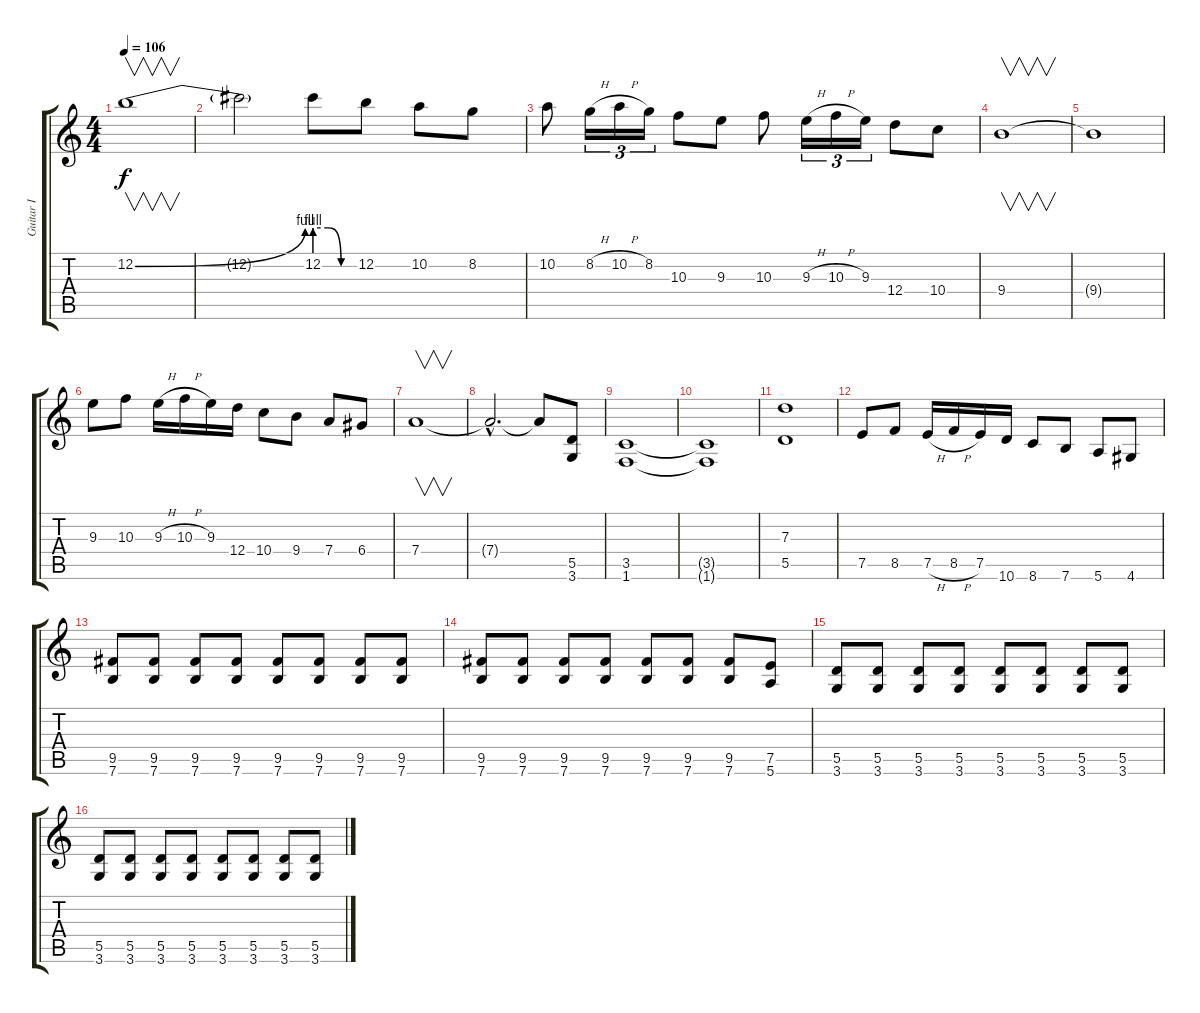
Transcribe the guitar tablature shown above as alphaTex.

\track ("Guitar I" "Guitar I") {instrument distortionguitar}
\staff {score tabs}
\tuning (E4 B3 G3 D3 A2 E2) {hide}
\ts (4 4)
\tempo 106
\clef g2
\ks c
12.2{be (bend 0 0 60 4)}.1{v dy f instrument distortionguitar} |
12.2{t}.2 12.2{be (custom 0 4 20 4 40 0 60 0)}.8 12.2.8 10.2.8 8.2.8 |
10.2.8 8.2{h}.16{tu (3 2)} 10.2{h}.16{tu (3 2)} 8.2.16{tu (3 2)} 10.3.8 9.3.8 10.3.8 9.3{h}.16{tu (3 2)} 10.3{h}.16{tu (3 2)} 9.3.16{tu (3 2)} 12.4.8 10.4.8 |
9.4.1{v} |
9.4{t}.1 |
9.3.8 10.3.8 9.3{h}.16 10.3{h}.16 9.3.16 12.4.16 10.4.8 9.4.8 7.4.8 6.4.8 |
7.4.1{v} |
7.4{hac t}.2{d} 7.4{t}.8 (5.5 3.6).8 |
(3.5 1.6).1 |
(3.5{t} 1.6{t}).1 |
(7.3 5.5).1 |
7.5.8 8.5.8 7.5{h}.16 8.5{h}.16 7.5.16 10.6.16 8.6.8 7.6.8 5.6.8 4.6.8 |
(9.5 7.6).8 (9.5 7.6).8 (9.5 7.6).8 (9.5 7.6).8 (9.5 7.6).8 (9.5 7.6).8 (9.5 7.6).8 (9.5 7.6).8 |
(9.5 7.6).8 (9.5 7.6).8 (9.5 7.6).8 (9.5 7.6).8 (9.5 7.6).8 (9.5 7.6).8 (9.5 7.6).8 (7.5 5.6).8 |
(5.5 3.6).8 (5.5 3.6).8 (5.5 3.6).8 (5.5 3.6).8 (5.5 3.6).8 (5.5 3.6).8 (5.5 3.6).8 (5.5 3.6).8 |
(5.5 3.6).8 (5.5 3.6).8 (5.5 3.6).8 (5.5 3.6).8 (5.5 3.6).8 (5.5 3.6).8 (5.5 3.6).8 (5.5 3.6).8
